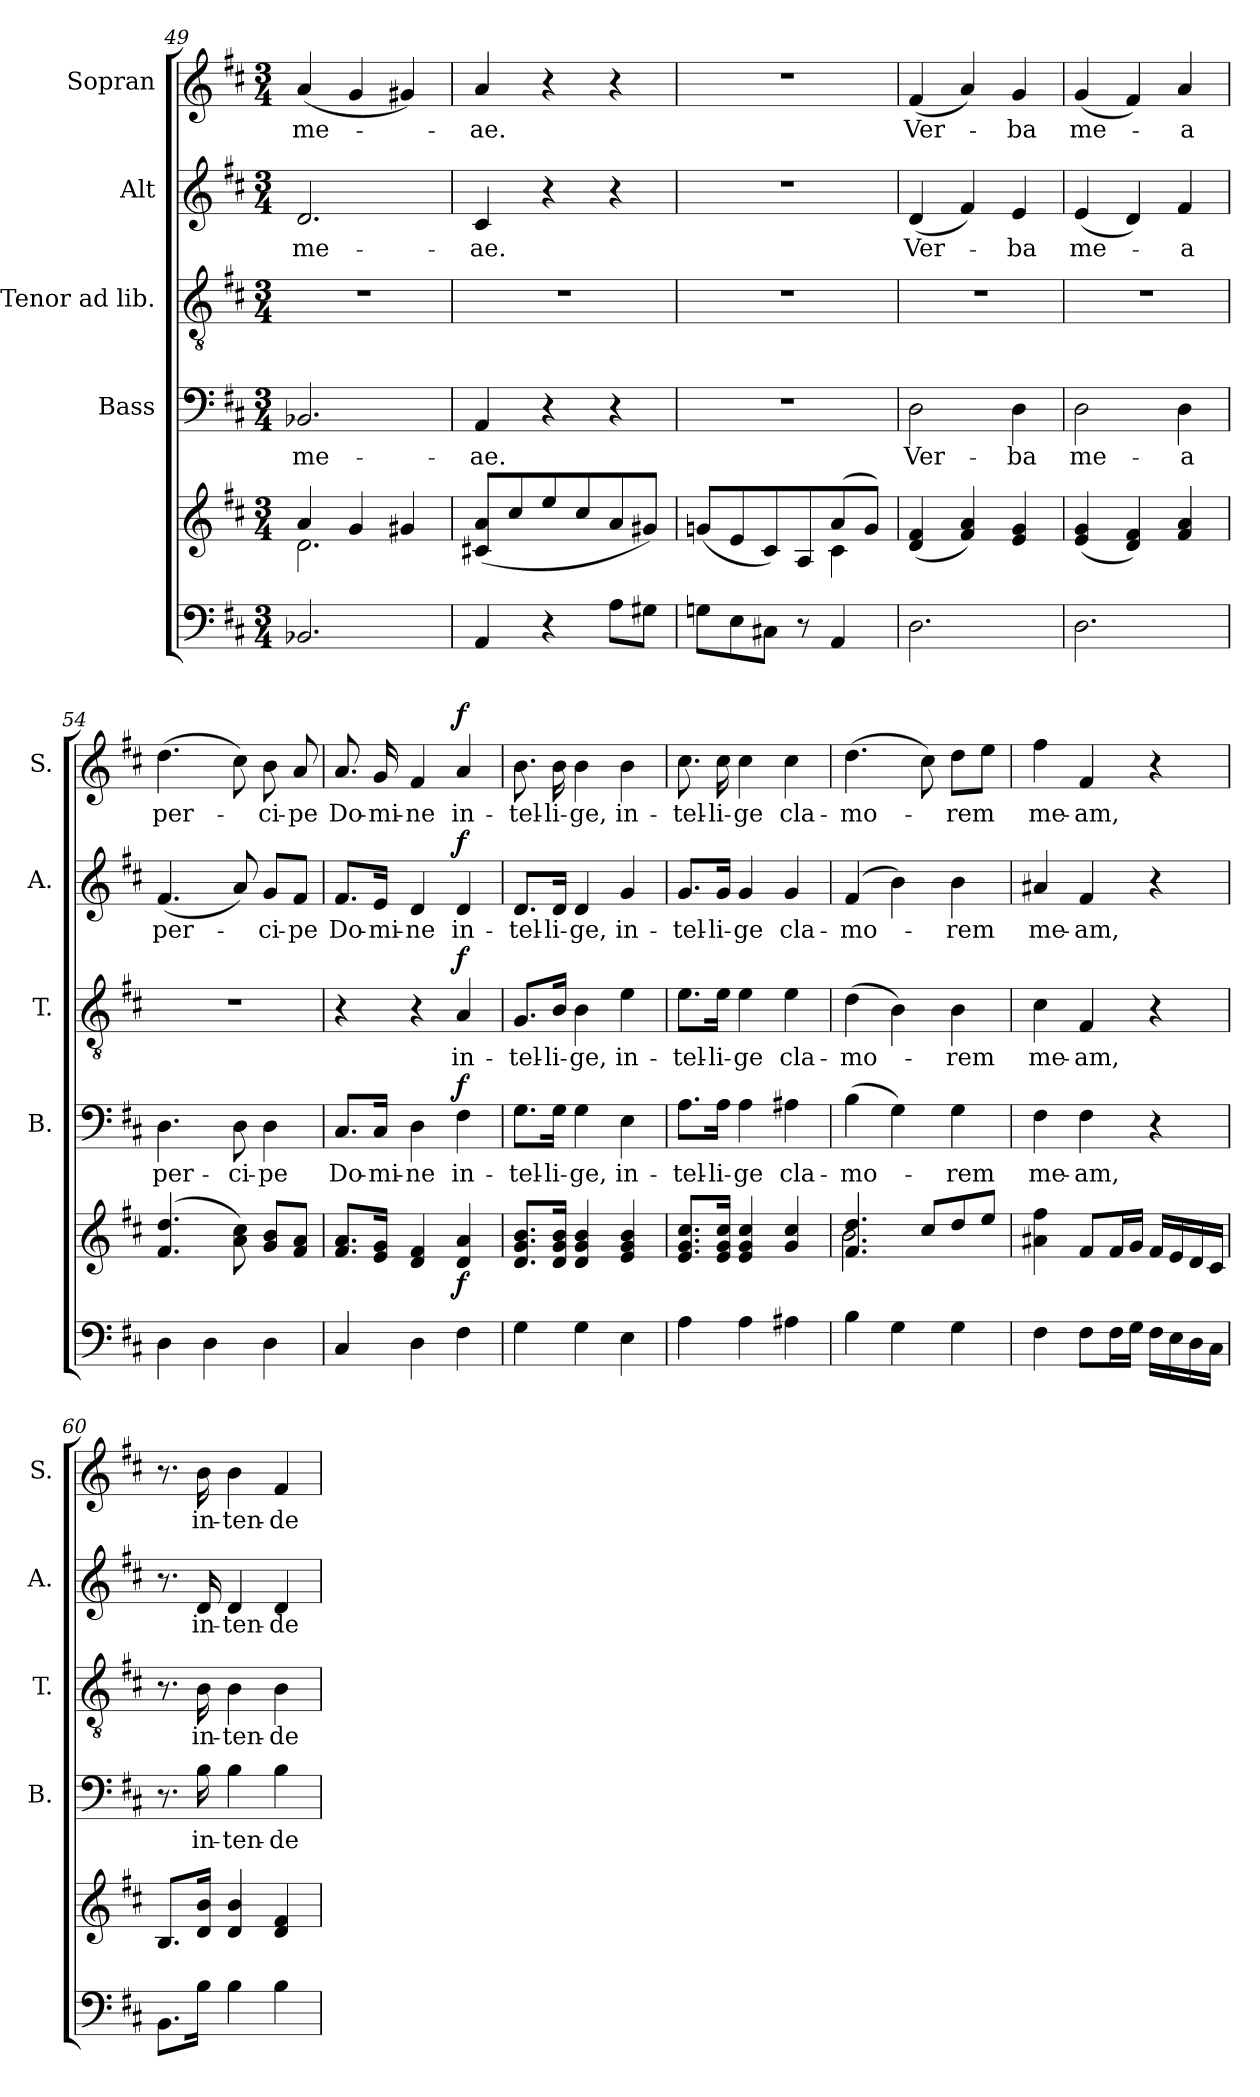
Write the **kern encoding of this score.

**kern	**kern	**dynam	**kern	**text	**dynam	**kern	**text	**dynam	**kern	**text	**dynam	**kern	**text	**dynam
*part5	*part5	*part5	*part4	*part4	*part4	*part3	*part3	*part3	*part2	*part2	*part2	*part1	*part1	*part1
*staff6	*staff5	*staff5/6	*staff4	*staff4	*staff4	*staff3	*staff3	*staff3	*staff2	*staff2	*staff2	*staff1	*staff1	*staff1
*	*	*	*I"Bass	*	*	*I"Tenor ad lib.	*	*	*I"Alt	*	*	*I"Sopran	*	*
*	*	*	*I'B.	*	*	*I'T.	*	*	*I'A.	*	*	*I'S.	*	*
*clefF4	*clefG2	*	*clefF4	*	*	*clefGv2	*	*	*clefG2	*	*	*clefG2	*	*
*k[f#c#]	*k[f#c#]	*	*k[f#c#]	*	*	*k[f#c#]	*	*	*k[f#c#]	*	*	*k[f#c#]	*	*
*D:	*D:	*	*D:	*	*	*D:	*	*	*D:	*	*	*D:	*	*
*M3/4	*M3/4	*	*M3/4	*	*	*M3/4	*	*	*M3/4	*	*	*M3/4	*	*
=49	=49	=49	=49	=49	=49	=49	=49	=49	=49	=49	=49	=49	=49	=49
*	*^	*	*	*	*	*	*	*	*	*	*	*	*	*
!	!	!	!	!	!LO:LY:b	!	!	!	!	!	!LO:LY:b	!	!	!LO:LY:b	!
2.BB-X/	4a/	2.d\	.	2.BB-X/	me-	.	2.r	.	.	2.d/	me-	.	(<4a/	me-	.
.	4g/	.	.	.	.	.	.	.	.	.	.	.	4g/	.	.
.	4g#X/	.	.	.	.	.	.	.	.	.	.	.	4g#X/)	.	.
*	*v	*v	*	*	*	*	*	*	*	*	*	*	*	*	*
=50	=50	=50	=50	=50	=50	=50	=50	=50	=50	=50	=50	=50	=50	=50
!	!	!	!	!LO:LY:b	!	!	!	!	!	!LO:LY:b	!	!	!LO:LY:b	!
4AA/	(<8c#X/ 8a/L	.	4AA/	-ae.	.	2.r	.	.	4c#/	-ae.	.	4a/	-ae.	.
.	8cc#/	.	.	.	.	.	.	.	.	.	.	.	.	.
4r	8ee/	.	4r	.	.	.	.	.	4r	.	.	4r	.	.
.	8cc#/	.	.	.	.	.	.	.	.	.	.	.	.	.
8A\L	8a/	.	4r	.	.	.	.	.	4r	.	.	4r	.	.
8G#X\J	8g#X/J)	.	.	.	.	.	.	.	.	.	.	.	.	.
=51	=51	=51	=51	=51	=51	=51	=51	=51	=51	=51	=51	=51	=51	=51
*	*^	*	*	*	*	*	*	*	*	*	*	*	*	*
8Gn\L	(<8gn/L	2ryy	.	2.r	.	.	2.r	.	.	2.r	.	.	2.r	.	.
8E\	8e/	.	.	.	.	.	.	.	.	.	.	.	.	.	.
8C#X\J	8c#/)	.	.	.	.	.	.	.	.	.	.	.	.	.	.
8r	8A/	.	.	.	.	.	.	.	.	.	.	.	.	.	.
4AA/	(>8a/	4c#\	.	.	.	.	.	.	.	.	.	.	.	.	.
.	8g/J)	.	.	.	.	.	.	.	.	.	.	.	.	.	.
*	*v	*v	*	*	*	*	*	*	*	*	*	*	*	*	*
=52	=52	=52	=52	=52	=52	=52	=52	=52	=52	=52	=52	=52	=52	=52
!	!	!	!	!LO:LY:b	!	!	!	!	!	!LO:LY:b	!	!	!LO:LY:b	!
2.D\	(<4d/ 4f#/	.	2D\	Ver-	.	2.r	.	.	(<4d/	Ver-	.	(<4f#/	Ver-	.
.	4f#/ 4a/)	.	.	.	.	.	.	.	4f#/)	.	.	4a/)	.	.
!	!	!	!	!LO:LY:b	!	!	!	!	!	!LO:LY:b	!	!	!LO:LY:b	!
.	4e/ 4g/	.	4D\	-ba	.	.	.	.	4e/	-ba	.	4g/	-ba	.
!!LO:PB:g=z
=53	=53	=53	=53	=53	=53	=53	=53	=53	=53	=53	=53	=53	=53	=53
!	!	!	!	!LO:LY:b	!	!	!	!	!	!LO:LY:b	!	!	!LO:LY:b	!
2.D\	(<4e/ 4g/	.	2D\	me-	.	2.r	.	.	(<4e/	me-	.	(<4g/	me-	.
.	4d/ 4f#/)	.	.	.	.	.	.	.	4d/)	.	.	4f#/)	.	.
!	!	!	!	!LO:LY:b	!	!	!	!	!	!LO:LY:b	!	!	!LO:LY:b	!
.	4f#/ 4a/	.	4D\	-a	.	.	.	.	4f#/	-a	.	4a/	-a	.
=54	=54	=54	=54	=54	=54	=54	=54	=54	=54	=54	=54	=54	=54	=54
!	!	!	!	!LO:LY:b	!	!	!	!	!	!LO:LY:b	!	!	!LO:LY:b	!
4D\	(4.f#/ 4.dd/	.	4.D\	per-	.	2.r	.	.	(<4.f#/	per-	.	(>4.dd\	per-	.
4D\	.	.	.	.	.	.	.	.	.	.	.	.	.	.
!	!	!	!	!LO:LY:b	!	!	!	!	!	!	!	!	!	!
.	8a\ 8cc#\)	.	8D\	-ci-	.	.	.	.	8a/)	.	.	8cc#\)	.	.
!	!	!	!	!LO:LY:b	!	!	!	!	!	!LO:LY:b	!	!	!LO:LY:b	!
4D\	8g/ 8b/L	.	4D\	-pe	.	.	.	.	8g/L	-ci-	.	8b\	-ci-	.
!	!	!	!	!	!	!	!	!	!	!LO:LY:b	!	!	!LO:LY:b	!
.	8f#/ 8a/J	.	.	.	.	.	.	.	8f#/J	-pe	.	8a/	-pe	.
=55	=55	=55	=55	=55	=55	=55	=55	=55	=55	=55	=55	=55	=55	=55
!	!	!	!	!LO:LY:b	!	!	!	!	!	!LO:LY:b	!	!	!LO:LY:b	!
4C#/	8.f#/ 8.a/L	.	8.C#/L	Do-	.	4r	.	.	8.f#/L	Do-	.	8.a/	Do-	.
!	!	!	!	!LO:LY:b	!	!	!	!	!	!LO:LY:b	!	!	!LO:LY:b	!
.	16e/ 16g/Jk	.	16C#/Jk	-mi-	.	.	.	.	16e/Jk	-mi-	.	16g/	-mi-	.
!	!	!	!	!LO:LY:b	!	!	!	!	!	!LO:LY:b	!	!	!LO:LY:b	!
4D\	4d/ 4f#/	.	4D\	-ne	.	4r	.	.	4d/	-ne	.	4f#/	-ne	.
!	!	!LO:DY:b	!	!LO:LY:b	!LO:DY:a	!	!LO:LY:b	!LO:DY:a	!	!LO:LY:b	!LO:DY:a	!	!LO:LY:b	!LO:DY:a
4F#\	4d/ 4a/	f	4F#\	in-	f	4A/	in-	f	4d/	in-	f	4a/	in-	f
=56	=56	=56	=56	=56	=56	=56	=56	=56	=56	=56	=56	=56	=56	=56
!	!	!	!	!LO:LY:b	!	!	!LO:LY:b	!	!	!LO:LY:b	!	!	!LO:LY:b	!
4G\	8.d/ 8.g/ 8.b/L	.	8.G\L	-tel-	.	8.G/L	-tel-	.	8.d/L	-tel-	.	8.b\	-tel-	.
!	!	!	!	!LO:LY:b	!	!	!LO:LY:b	!	!	!LO:LY:b	!	!	!LO:LY:b	!
.	16d/ 16g/ 16b/Jk	.	16G\Jk	-li-	.	16B/Jk	-li-	.	16d/Jk	-li-	.	16b\	-li-	.
!	!	!	!	!LO:LY:b	!	!	!LO:LY:b	!	!	!LO:LY:b	!	!	!LO:LY:b	!
4G\	4d/ 4g/ 4b/	.	4G\	-ge,	.	4B\	-ge,	.	4d/	-ge,	.	4b\	-ge,	.
!	!	!	!	!LO:LY:b	!	!	!LO:LY:b	!	!	!LO:LY:b	!	!	!LO:LY:b	!
4E\	4e/ 4g/ 4b/	.	4E\	in-	.	4e\	in-	.	4g/	in-	.	4b\	in-	.
=57	=57	=57	=57	=57	=57	=57	=57	=57	=57	=57	=57	=57	=57	=57
!	!	!	!	!LO:LY:b	!	!	!LO:LY:b	!	!	!LO:LY:b	!	!	!LO:LY:b	!
4A\	8.e/ 8.g/ 8.cc#/L	.	8.A\L	-tel-	.	8.e\L	-tel-	.	8.g/L	-tel-	.	8.cc#\	-tel-	.
!	!	!	!	!LO:LY:b	!	!	!LO:LY:b	!	!	!LO:LY:b	!	!	!LO:LY:b	!
.	16e/ 16g/ 16cc#/Jk	.	16A\Jk	-li-	.	16e\Jk	-li-	.	16g/Jk	-li-	.	16cc#\	-li-	.
!	!	!	!	!LO:LY:b	!	!	!LO:LY:b	!	!	!LO:LY:b	!	!	!LO:LY:b	!
4A\	4e/ 4g/ 4cc#/	.	4A\	-ge	.	4e\	-ge	.	4g/	-ge	.	4cc#\	-ge	.
!	!	!	!	!LO:LY:b	!	!	!LO:LY:b	!	!	!LO:LY:b	!	!	!LO:LY:b	!
4A#X\	4g/ 4cc#/	.	4A#X\	cla-	.	4e\	cla-	.	4g/	cla-	.	4cc#\	cla-	.
=58	=58	=58	=58	=58	=58	=58	=58	=58	=58	=58	=58	=58	=58	=58
*	*^	*	*	*	*	*	*	*	*	*	*	*	*	*
!	!	!	!	!	!LO:LY:b	!	!	!LO:LY:b	!	!	!LO:LY:b	!	!	!LO:LY:b	!
4B\	4.f#/ 4.dd/	2.b\	.	(>4B\	-mo-	.	(>4d\	-mo-	.	(4f#/	-mo-	.	(>4.dd\	-mo-	.
4G\	.	.	.	4G\)	.	.	4B\)	.	.	4b\)	.	.	.	.	.
.	8cc#/L	.	.	.	.	.	.	.	.	.	.	.	8cc#\)	.	.
!	!	!	!	!	!LO:LY:b	!	!	!LO:LY:b	!	!	!LO:LY:b	!	!	!LO:LY:b	!
4G\	8dd/	.	.	4G\	-rem	.	4B\	-rem	.	4b\	-rem	.	8dd\L	-rem	.
.	8ee/J	.	.	.	.	.	.	.	.	.	.	.	8ee\J	.	.
*	*v	*v	*	*	*	*	*	*	*	*	*	*	*	*	*
!!LO:LB:g=z
=59	=59	=59	=59	=59	=59	=59	=59	=59	=59	=59	=59	=59	=59	=59
!	!	!	!	!LO:LY:b	!	!	!LO:LY:b	!	!	!LO:LY:b	!	!	!LO:LY:b	!
4F#\	4a#X\ 4ff#\	.	4F#\	me-	.	4c#\	me-	.	4a#X/	me-	.	4ff#\	me-	.
!	!	!	!	!LO:LY:b	!	!	!LO:LY:b	!	!	!LO:LY:b	!	!	!LO:LY:b	!
8F#\L	8f#/L	.	4F#\	-am,	.	4F#/	-am,	.	4f#/	-am,	.	4f#/	-am,	.
16F#\L	16f#/L	.	.	.	.	.	.	.	.	.	.	.	.	.
16G\JJ	16g/JJ	.	.	.	.	.	.	.	.	.	.	.	.	.
16F#\LL	16f#/LL	.	4r	.	.	4r	.	.	4r	.	.	4r	.	.
16E\	16e/	.	.	.	.	.	.	.	.	.	.	.	.	.
16D\	16d/	.	.	.	.	.	.	.	.	.	.	.	.	.
16C#\JJ	16c#/JJ	.	.	.	.	.	.	.	.	.	.	.	.	.
=60	=60	=60	=60	=60	=60	=60	=60	=60	=60	=60	=60	=60	=60	=60
8.BB\L	8.B/L	.	8.r	.	.	8.r	.	.	8.r	.	.	8.r	.	.
!	!	!	!	!LO:LY:b	!	!	!LO:LY:b	!	!	!LO:LY:b	!	!	!LO:LY:b	!
16B\Jk	16d/ 16b/Jk	.	16B\	in-	.	16B\	in-	.	16d/	in-	.	16b\	in-	.
!	!	!	!	!LO:LY:b	!	!	!LO:LY:b	!	!	!LO:LY:b	!	!	!LO:LY:b	!
4B\	4d/ 4b/	.	4B\	-ten-	.	4B\	-ten-	.	4d/	-ten-	.	4b\	-ten-	.
!	!	!	!	!LO:LY:b	!	!	!LO:LY:b	!	!	!LO:LY:b	!	!	!LO:LY:b	!
4B\	4d/ 4f#/	.	4B\	-de	.	4B\	-de	.	4d/	-de	.	4f#/	-de	.
=	=	=	=	=	=	=	=	=	=	=	=	=	=	=
*-	*-	*-	*-	*-	*-	*-	*-	*-	*-	*-	*-	*-	*-	*-
